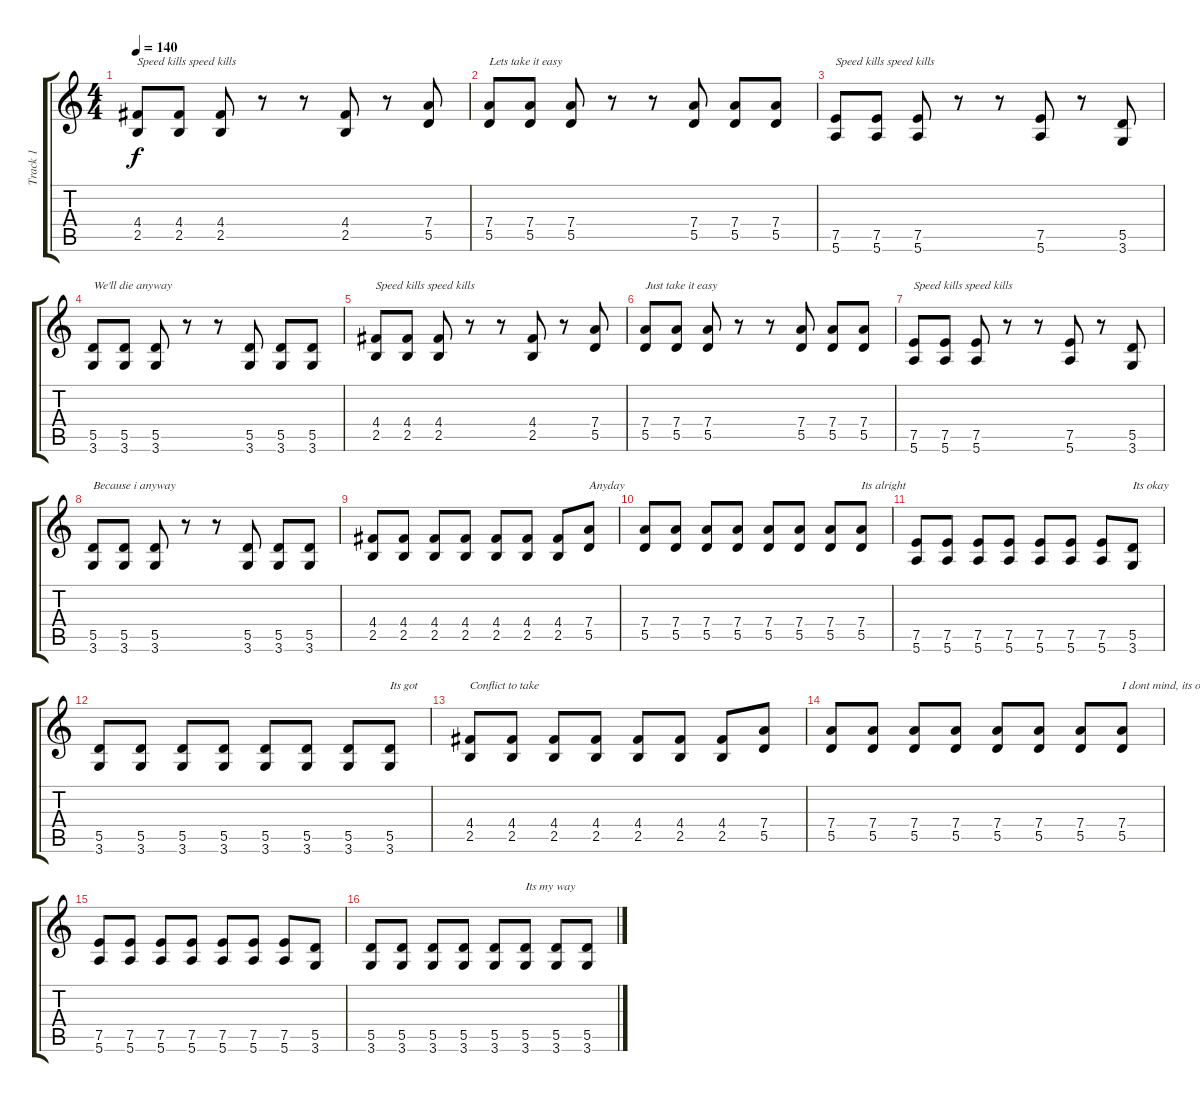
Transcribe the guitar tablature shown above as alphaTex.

\track ("Track 1" "Track 1") {instrument distortionguitar}
\staff {score tabs}
\tuning (E4 B3 G3 D3 A2 E2) {hide}
\ts (4 4)
\tempo 140
\clef g2
\ks c
(4.4 2.5).8{txt "Speed kills speed kills" dy f volume 14} (4.4 2.5).8 (4.4 2.5).8 r.8 r.8 (4.4 2.5).8 r.8 (7.4 5.5).8 |
(7.4 5.5).8{txt "Lets take it easy"} (7.4 5.5).8 (7.4 5.5).8 r.8 r.8 (7.4 5.5).8 (7.4 5.5).8 (7.4 5.5).8 |
(7.5 5.6).8{txt "Speed kills speed kills"} (7.5 5.6).8 (7.5 5.6).8 r.8 r.8 (7.5 5.6).8 r.8 (5.5 3.6).8 |
(5.5 3.6).8{txt "We'll die anyway"} (5.5 3.6).8 (5.5 3.6).8 r.8 r.8 (5.5 3.6).8 (5.5 3.6).8 (5.5 3.6).8 |
(4.4 2.5).8{txt "Speed kills speed kills"} (4.4 2.5).8 (4.4 2.5).8 r.8 r.8 (4.4 2.5).8 r.8 (7.4 5.5).8 |
(7.4 5.5).8{txt "Just take it easy"} (7.4 5.5).8 (7.4 5.5).8 r.8 r.8 (7.4 5.5).8 (7.4 5.5).8 (7.4 5.5).8 |
(7.5 5.6).8{txt "Speed kills speed kills"} (7.5 5.6).8 (7.5 5.6).8 r.8 r.8 (7.5 5.6).8 r.8 (5.5 3.6).8 |
(5.5 3.6).8{txt "Because i anyway"} (5.5 3.6).8 (5.5 3.6).8 r.8 r.8 (5.5 3.6).8 (5.5 3.6).8 (5.5 3.6).8 |
(4.4 2.5).8{volume 13} (4.4 2.5).8 (4.4 2.5).8 (4.4 2.5).8 (4.4 2.5).8 (4.4 2.5).8 (4.4 2.5).8 (7.4 5.5).8{txt "Anyday"} |
(7.4 5.5).8 (7.4 5.5).8 (7.4 5.5).8 (7.4 5.5).8 (7.4 5.5).8 (7.4 5.5).8 (7.4 5.5).8 (7.4 5.5).8{txt "Its alright"} |
(7.5 5.6).8 (7.5 5.6).8 (7.5 5.6).8 (7.5 5.6).8 (7.5 5.6).8 (7.5 5.6).8 (7.5 5.6).8 (5.5 3.6).8{txt "Its okay"} |
(5.5 3.6).8 (5.5 3.6).8 (5.5 3.6).8 (5.5 3.6).8 (5.5 3.6).8 (5.5 3.6).8 (5.5 3.6).8 (5.5 3.6).8{txt "Its got"} |
(4.4 2.5).8{txt "Conflict to take"} (4.4 2.5).8 (4.4 2.5).8 (4.4 2.5).8 (4.4 2.5).8 (4.4 2.5).8 (4.4 2.5).8 (7.4 5.5).8 |
(7.4 5.5).8 (7.4 5.5).8 (7.4 5.5).8 (7.4 5.5).8 (7.4 5.5).8 (7.4 5.5).8 (7.4 5.5).8 (7.4 5.5).8{txt "I dont mind, its okay"} |
(7.5 5.6).8 (7.5 5.6).8 (7.5 5.6).8 (7.5 5.6).8 (7.5 5.6).8 (7.5 5.6).8 (7.5 5.6).8 (5.5 3.6).8 |
(5.5 3.6).8 (5.5 3.6).8 (5.5 3.6).8 (5.5 3.6).8 (5.5 3.6).8 (5.5 3.6).8{txt "Its my way"} (5.5 3.6).8 (5.5 3.6).8
